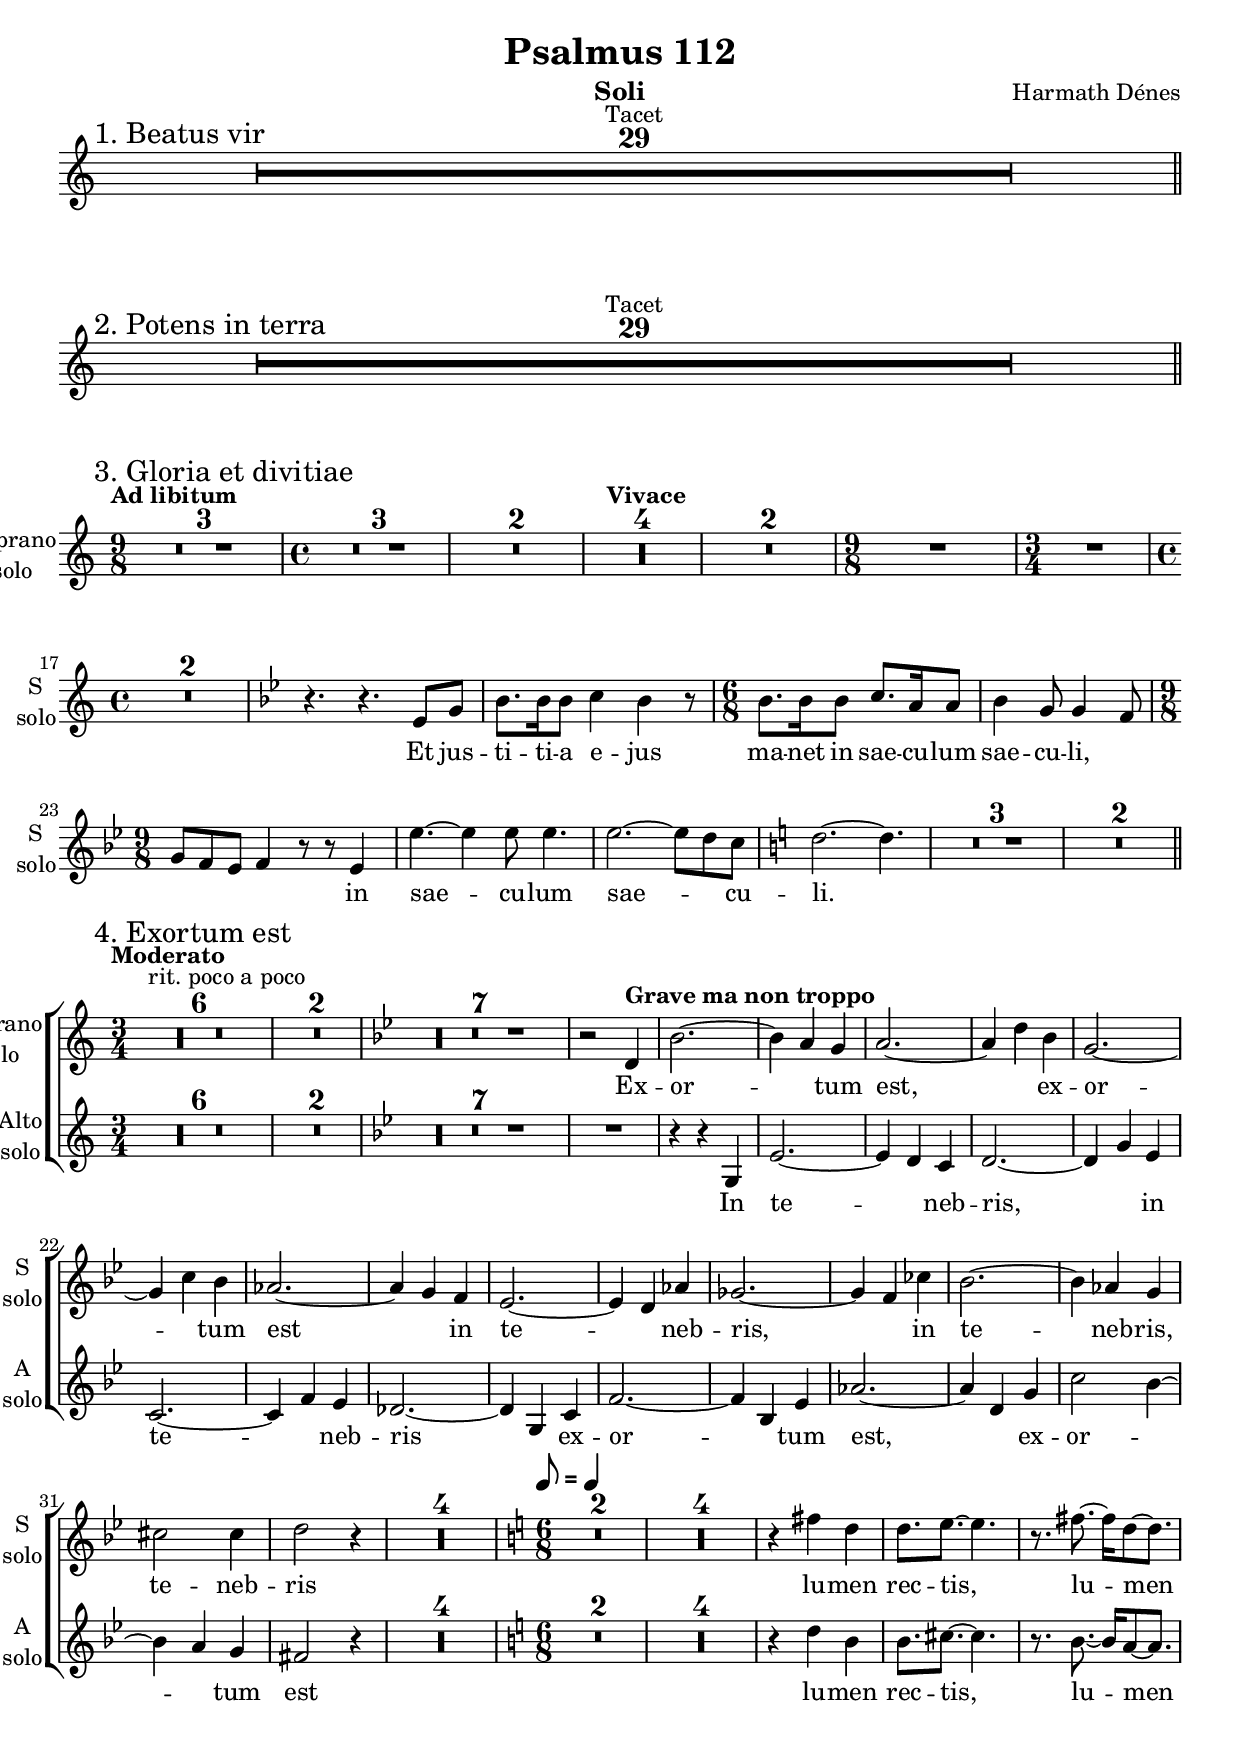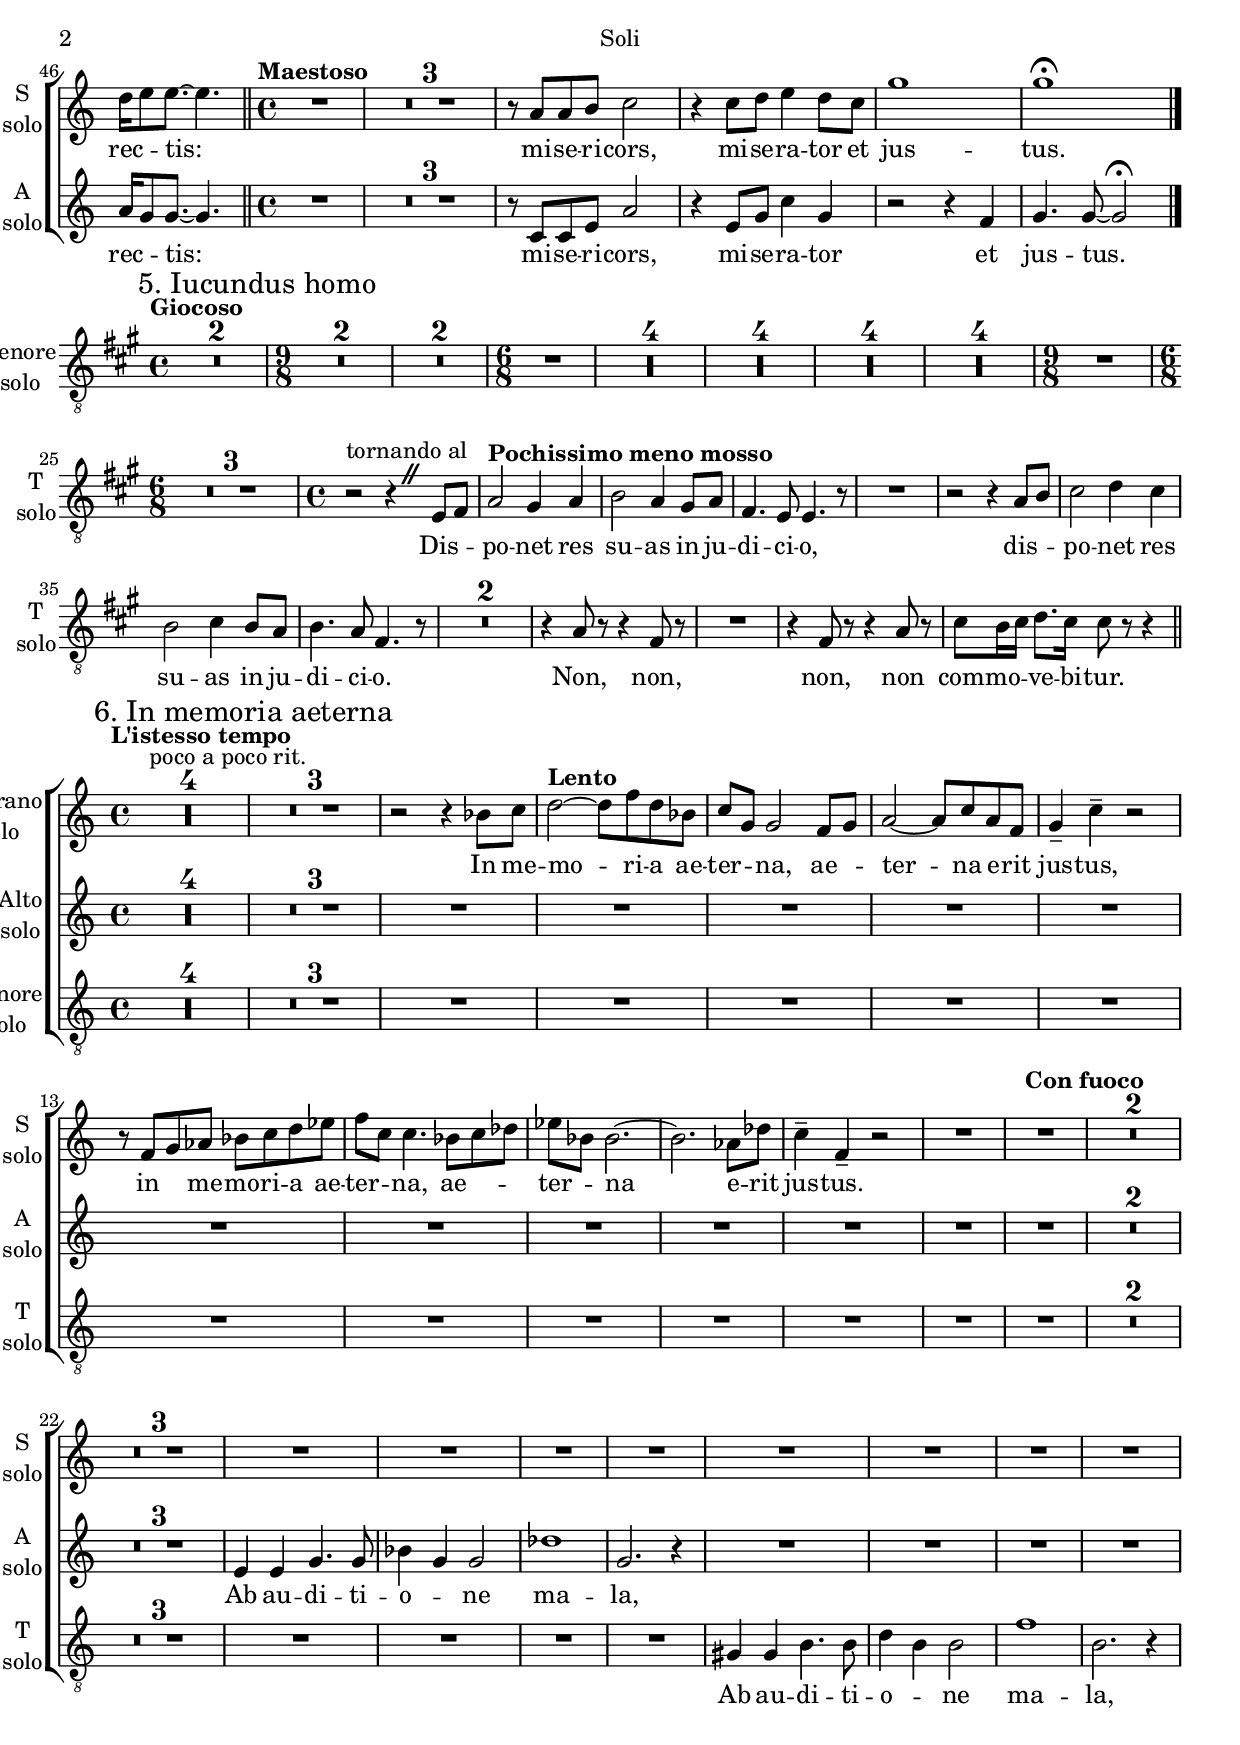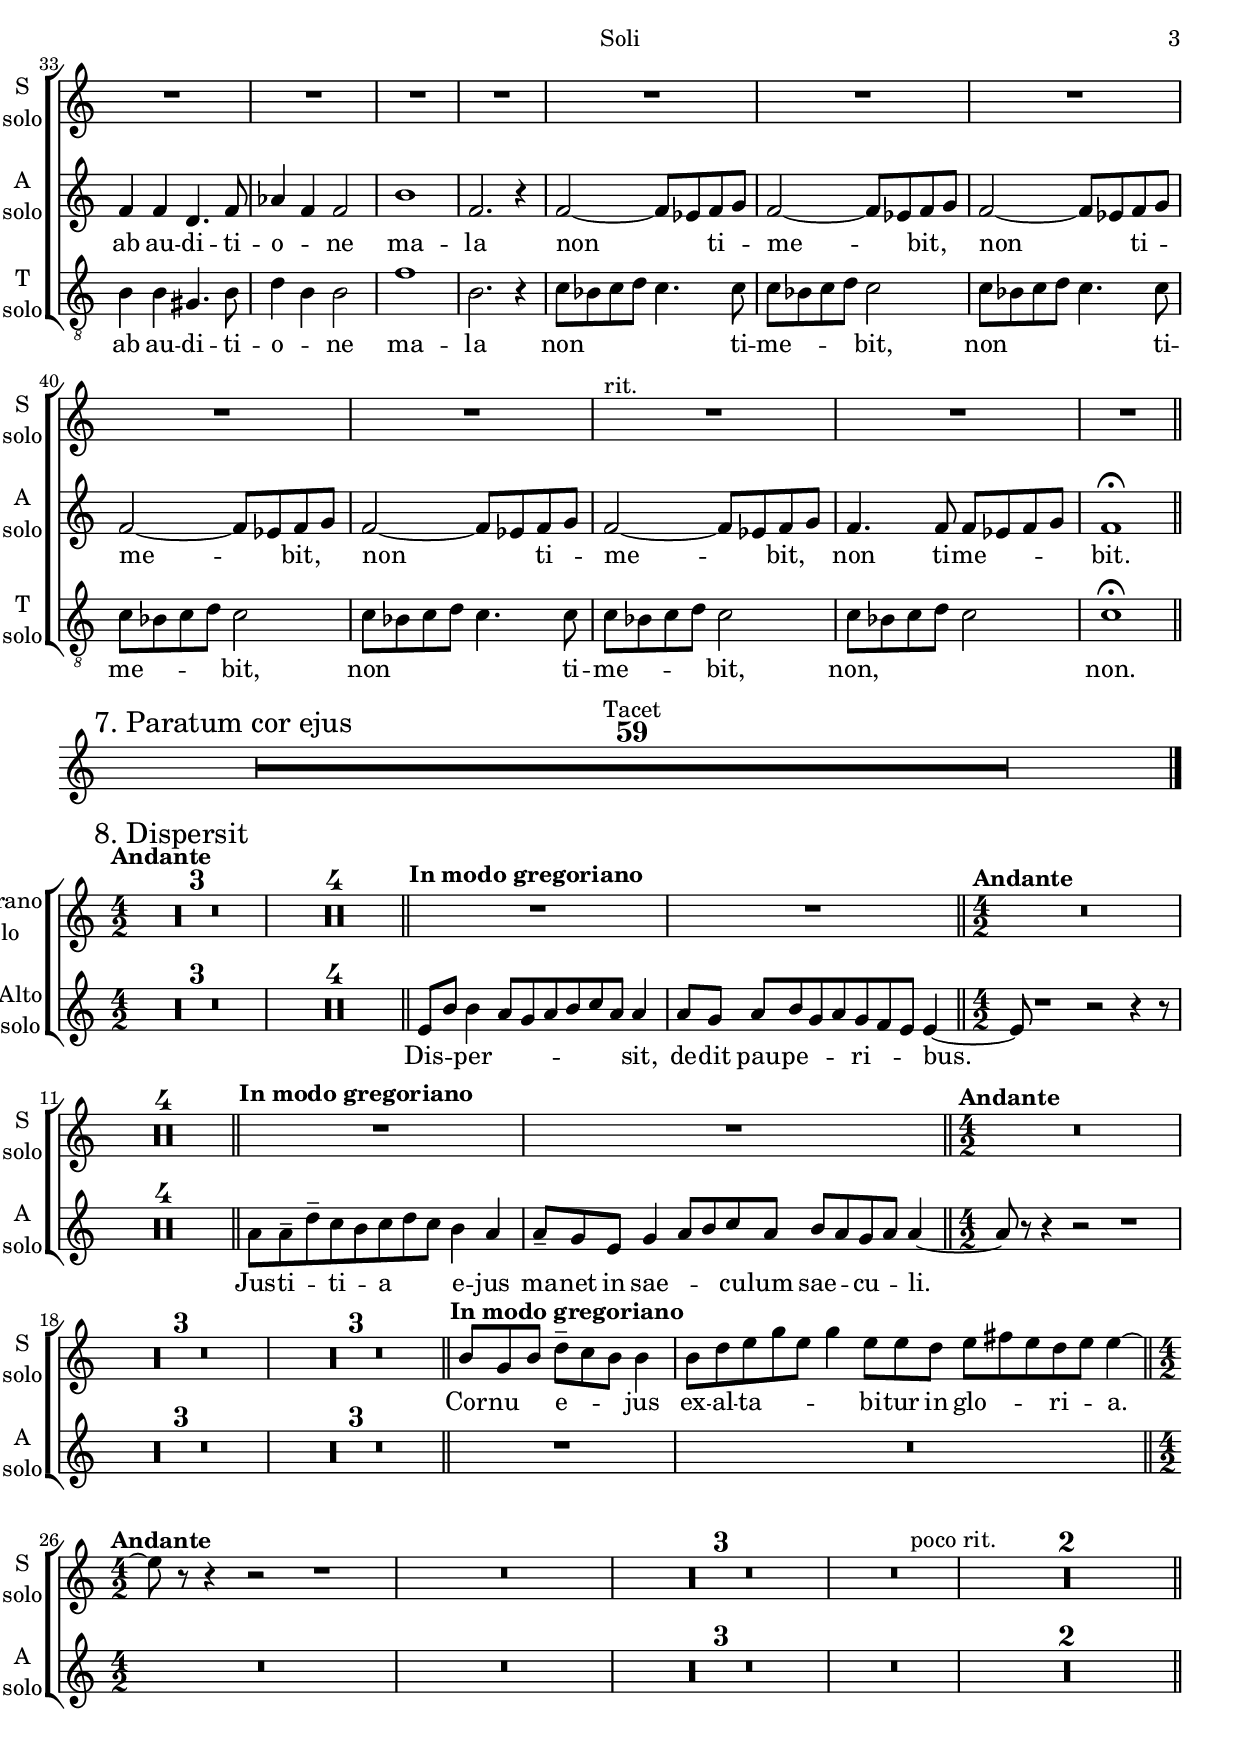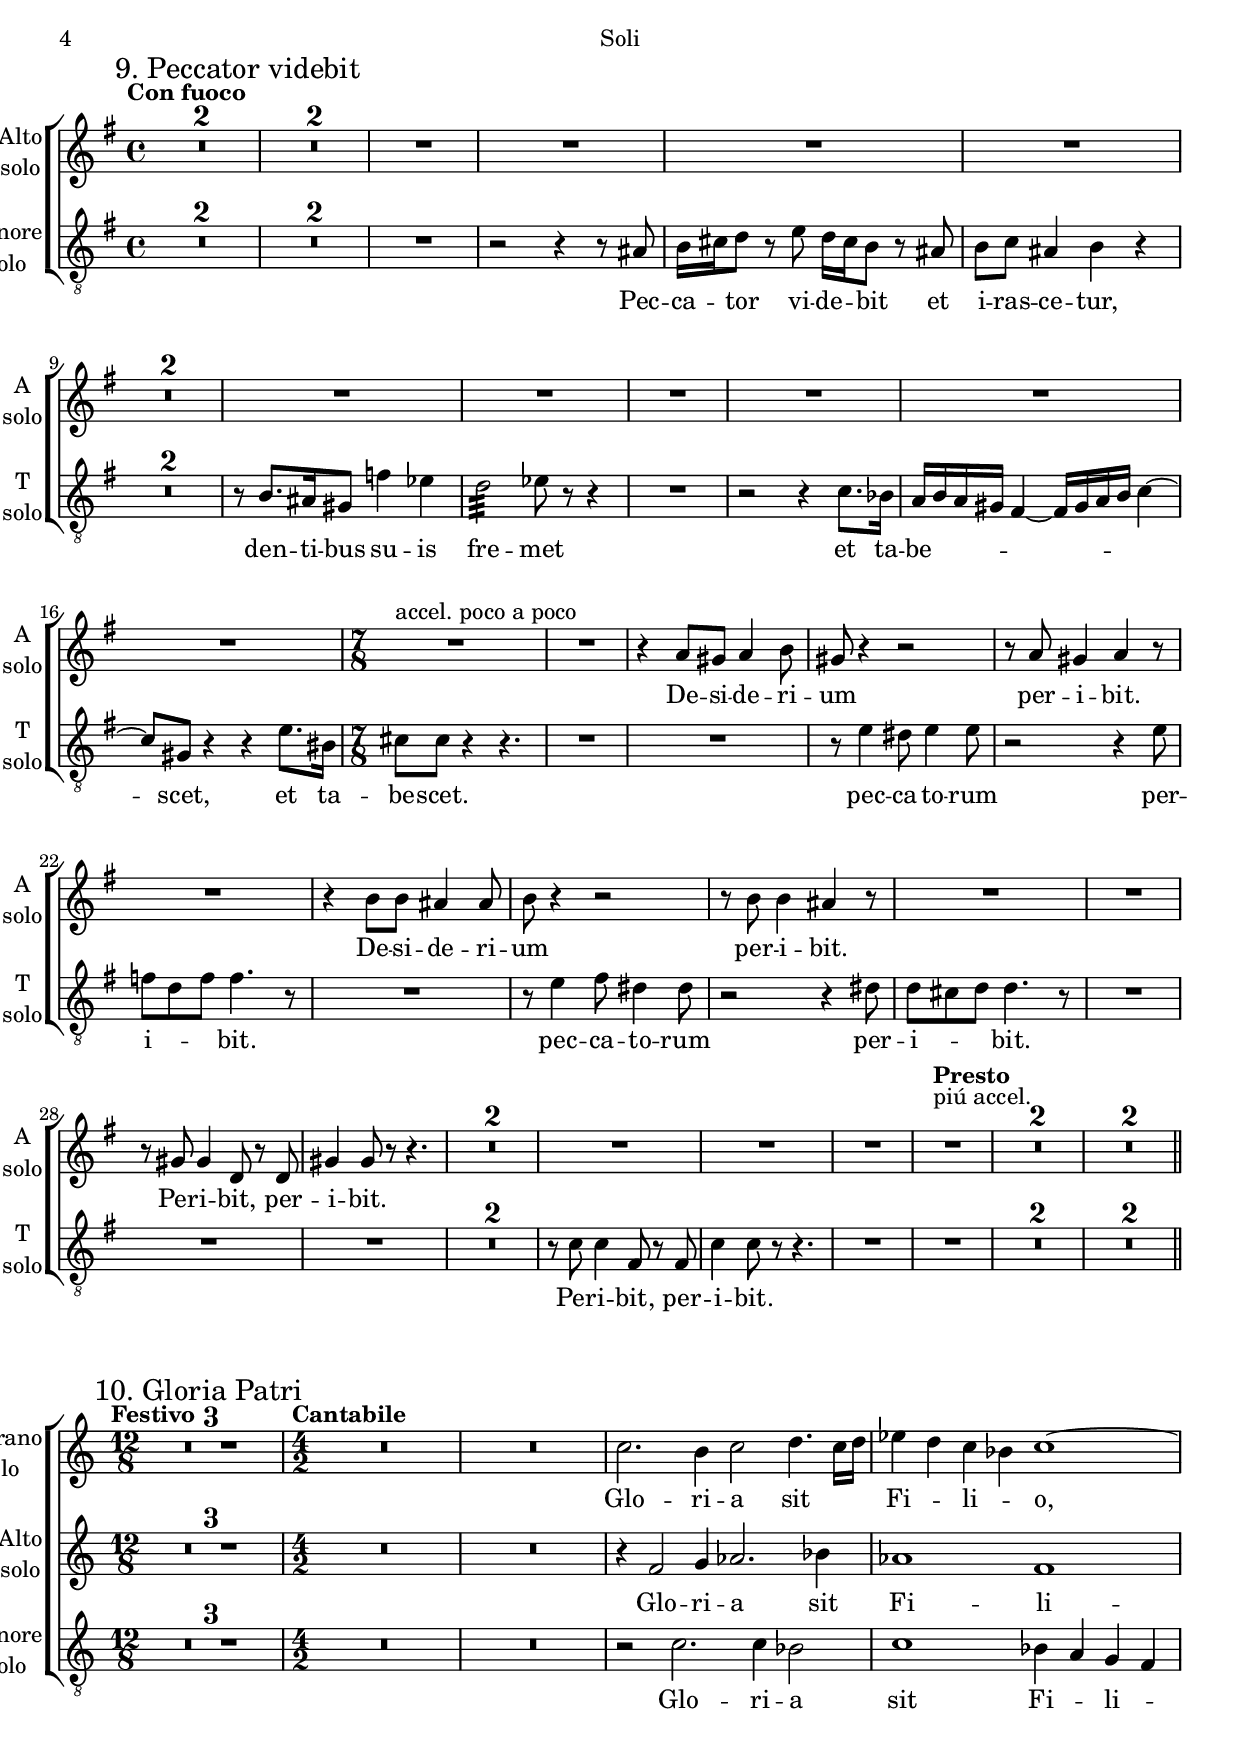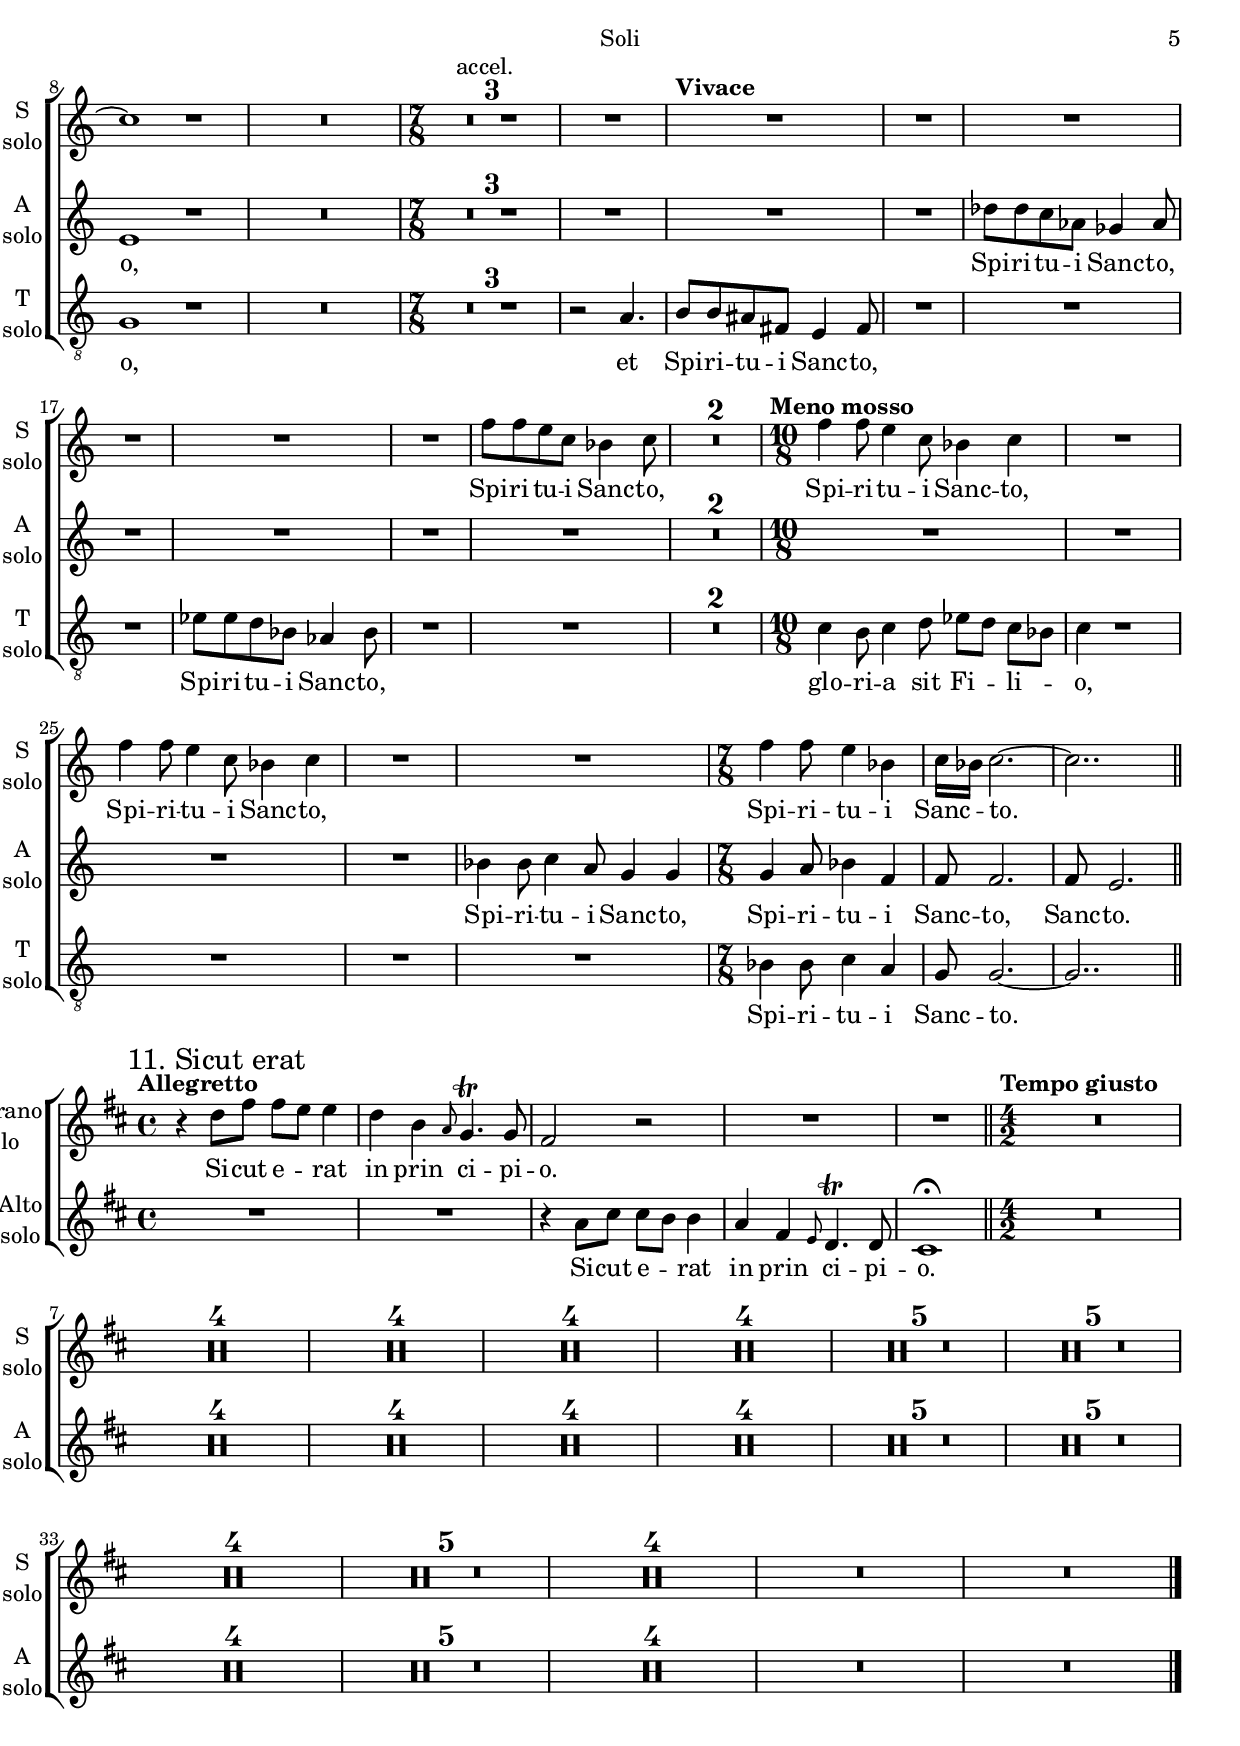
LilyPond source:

\include "Common.ily"

\header {
	instrument = "Soli"
}

\score {
	\new Staff <<
		\AHeader
		\ATacet
	>>
}
\score {
	\new Staff <<
		\BHeader
		\BTacet
	>>
}
\score {
	\new Staff <<
            \set Staff.instrumentName = \markup { \center-column { \line {"Soprano"} \line {"solo"} } }
            \set Staff.shortInstrumentName = \markup { \center-column { \line {"S"} \line {"solo"} } }
            \context Staff << 
            	\CGlobal
                \context Voice = "CSopranoSolo" { \CSopranoSolo }
                \new Lyrics \lyricsto "CSopranoSolo" \CSopranoSoloLyricsOne
                >>
            >>
}
\score {
	\new ChoirStaff <<
            \new Staff <<
                \set Staff.instrumentName = \markup { \center-column { \line {"Soprano"} \line {"solo"} } }
                \set Staff.shortInstrumentName = \markup { \center-column { \line {"S"} \line {"solo"} } }
                \context Staff << 
                	\DGlobal
                    \context Voice = "DSopranoSolo" { \DSopranoSolo }
                    \new Lyrics \lyricsto "DSopranoSolo" \DSopranoSoloLyricsOne
                    >>
                >>
            \new Staff <<
                \set Staff.instrumentName = \markup { \center-column { \line {"Alto"} \line {"solo"} } }
                \set Staff.shortInstrumentName = \markup { \center-column { \line {"A"} \line {"solo"} } }
                \context Staff << 
                    \context Voice = "DAltoSolo" { \DAltoSolo }
                    \new Lyrics \lyricsto "DAltoSolo" \DAltoSoloLyricsOne
                    >>
                >>
            
            >>
}
\score {
        \new Staff <<
            \set Staff.instrumentName = \markup { \center-column { \line {"Tenore"} \line {"solo"} } }
            \set Staff.shortInstrumentName = \markup { \center-column { \line {"T"} \line {"solo"} } }
            \context Staff << 
            	\EGlobal
                \context Voice = "ETenoreSolo" { \EETenoreSolo }
                \new Lyrics \lyricsto "ETenoreSolo" \EETenoreSoloLyricsOne
                >>
            >>
}
\score {
	\new ChoirStaff <<
            \new Staff <<
                \set Staff.instrumentName = \markup { \center-column { \line {"Soprano"} \line {"solo"} } }
                \set Staff.shortInstrumentName = \markup { \center-column { \line {"S"} \line {"solo"} } }
                \context Staff <<
                	\FGlobal 
                    \context Voice = "FSopranoSolo" { \FSopranoSolo }
                    \new Lyrics \lyricsto "FSopranoSolo" \FSopranoSoloLyricsOne
                    >>
                >>
            \new Staff <<
                \set Staff.instrumentName = \markup { \center-column { \line {"Alto"} \line {"solo"} } }
                \set Staff.shortInstrumentName = \markup { \center-column { \line {"A"} \line {"solo"} } }
                \context Staff << 
                    \context Voice = "FAltoSolo" { \FAltoSolo }
                    \new Lyrics \lyricsto "FAltoSolo" \FAltoSoloLyricsOne
                    >>
                >>
            \new Staff <<
                \set Staff.instrumentName = \markup { \center-column { \line {"Tenore"} \line {"solo"} } }
                \set Staff.shortInstrumentName = \markup { \center-column { \line {"T"} \line {"solo"} } }
                \context Staff << 
                    \context Voice = "FTenoreSolo" { \FTenoreSolo }
                    \new Lyrics \lyricsto "FTenoreSolo" \FTenoreSoloLyricsOne
                    >>
                >>
            
            >>
}
\score {
	\new Staff <<
		\GHeader
		\GTacet
	>>
}
\score {
	\new ChoirStaff <<
	            \new Staff <<
	                \set Staff.instrumentName = \markup { \center-column { \line {"Soprano"} \line {"solo"} } }
	                \set Staff.shortInstrumentName = \markup { \center-column { \line {"S"} \line {"solo"} } }
	                \context Staff << 
	                	\HGlobal
	                    \context Voice = "HSopranoSolo" { \HSopranoSolo }
	                    \new Lyrics \lyricsto "HSopranoSolo" \HSopranoSoloLyricsOne
	                    >>
	                >>
	            \new Staff <<
	                \set Staff.instrumentName = \markup { \center-column { \line {"Alto"} \line {"solo"} } }
	                \set Staff.shortInstrumentName = \markup { \center-column { \line {"A"} \line {"solo"} } }
	                \context Staff << 
	                    \context Voice = "HAltoSolo" { \HAltoSolo }
	                    \new Lyrics \lyricsto "HAltoSolo" \HAltoSoloLyricsOne
	                    >>
	                >>
	            
	            >>
}
\score {
	\new ChoirStaff <<
            \new Staff <<
                \set Staff.instrumentName = \markup { \center-column { \line {"Alto"} \line {"solo"} } }
                \set Staff.shortInstrumentName = \markup { \center-column { \line {"A"} \line {"solo"} } }
                \context Staff << 
                	\IGlobal
                    \context Voice = "IAltoSolo" { \IAltoSolo }
                    \new Lyrics \lyricsto "IAltoSolo" \IAltoSoloLyricsOne
                    >>
                >>
            \new Staff <<
                \set Staff.instrumentName = \markup { \center-column { \line {"Tenore"} \line {"solo"} } }
                \set Staff.shortInstrumentName = \markup { \center-column { \line {"T"} \line {"solo"} } }
                \context Staff << 
                    \context Voice = "ITenoreSolo" { \ITenoreSolo }
                    \new Lyrics \lyricsto "ITenoreSolo" \ITenoreSoloLyricsOne
                    >>
                >>
            
            >>
}
\score {
	\new ChoirStaff <<
            \new Staff <<
                \set Staff.instrumentName = \markup { \center-column { \line {"Soprano"} \line {"solo"} } }
                \set Staff.shortInstrumentName = \markup { \center-column { \line {"S"} \line {"solo"} } }
                \context Staff << 
                	\JGlobal
                    \context Voice = "JSopranoSolo" { \JSopranoSolo }
                    \new Lyrics \lyricsto "JSopranoSolo" \JSopranoSoloLyricsOne
                    >>
                >>
            \new Staff <<
                \set Staff.instrumentName = \markup { \center-column { \line {"Alto"} \line {"solo"} } }
                \set Staff.shortInstrumentName = \markup { \center-column { \line {"A"} \line {"solo"} } }
                \context Staff << 
                    \context Voice = "JAltoSolo" { \JAltoSolo }
                    \new Lyrics \lyricsto "JAltoSolo" \JAltoSoloLyricsOne
                    >>
                >>
            \new Staff <<
                \set Staff.instrumentName = \markup { \center-column { \line {"Tenore"} \line {"solo"} } }
                \set Staff.shortInstrumentName = \markup { \center-column { \line {"T"} \line {"solo"} } }
                \context Staff << 
                    \context Voice = "JTenoreSolo" { \JTenoreSolo }
                    \new Lyrics \lyricsto "JTenoreSolo" \JTenoreSoloLyricsOne
                    >>
                >>
            
            >>
}
\score {
	\new ChoirStaff <<
            \new Staff <<
                \set Staff.instrumentName = \markup { \center-column { \line {"Soprano"} \line {"solo"} } }
                \set Staff.shortInstrumentName = \markup { \center-column { \line {"S"} \line {"solo"} } }
                \context Staff << 
                	\KGlobal
                    \context Voice = "KSopranoSolo" { \KSopranoSolo }
                    \new Lyrics \lyricsto "KSopranoSolo" \KSopranoSoloLyricsOne
                    >>
                >>
            \new Staff <<
                \set Staff.instrumentName = \markup { \center-column { \line {"Alto"} \line {"solo"} } }
                \set Staff.shortInstrumentName = \markup { \center-column { \line {"A"} \line {"solo"} } }
                \context Staff << 
                    \context Voice = "KAltoSolo" { \KAltoSolo }
                    \new Lyrics \lyricsto "KAltoSolo" \KAltoSoloLyricsOne
                    >>
                >>
            
            >>
}